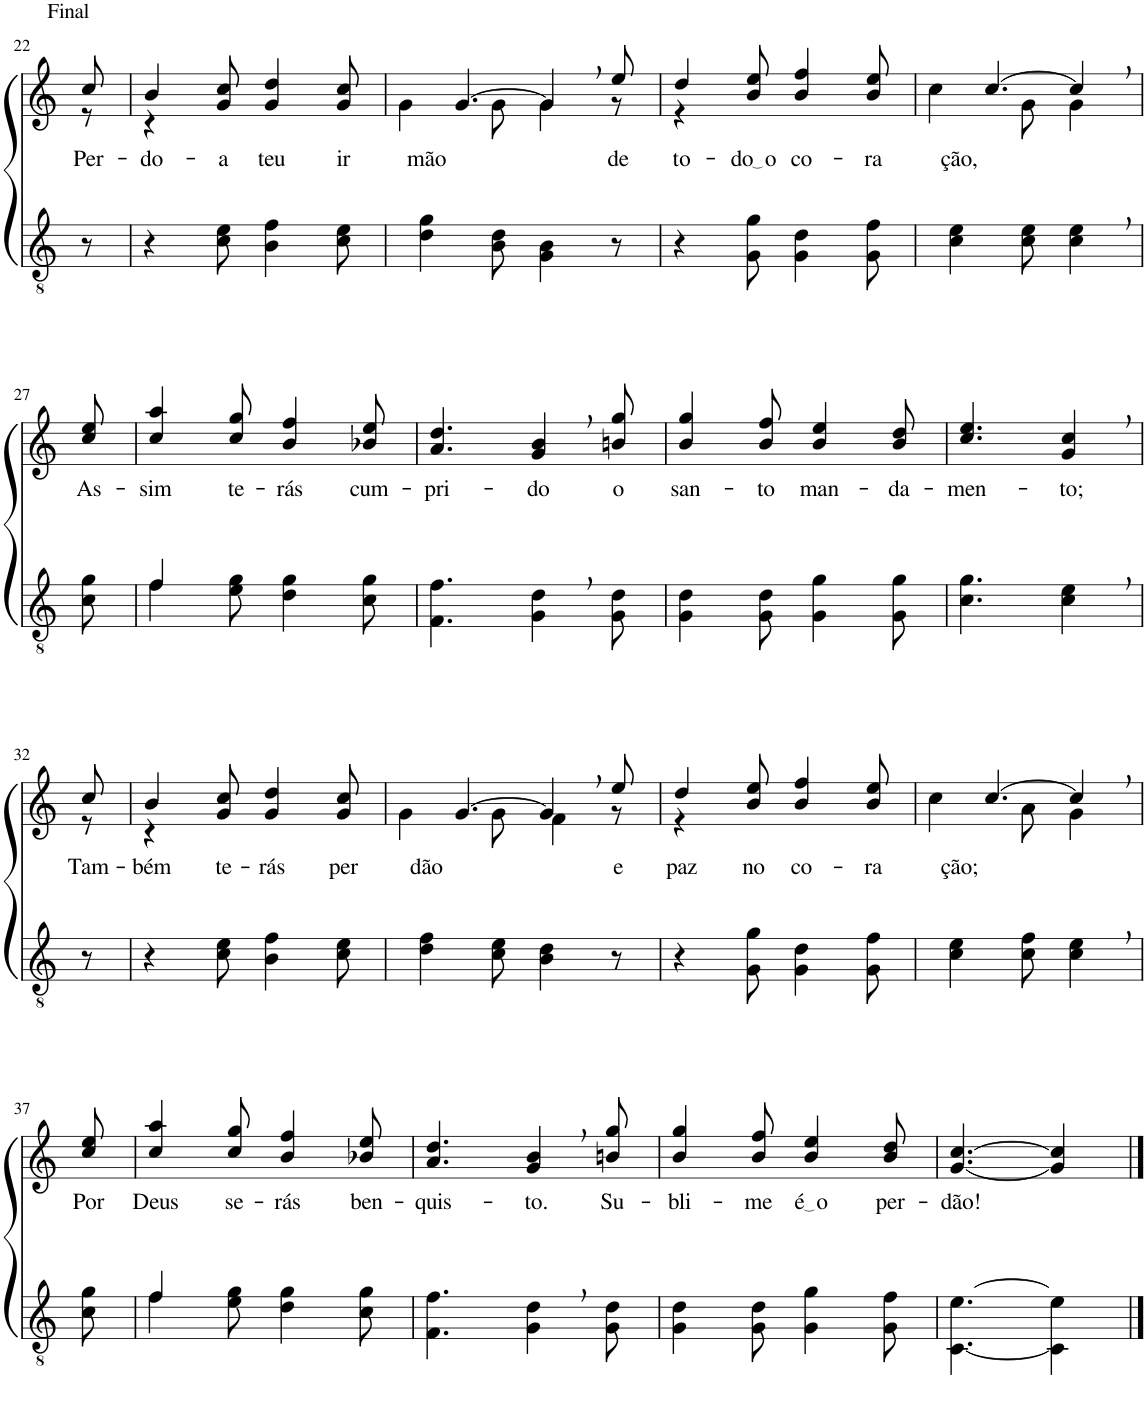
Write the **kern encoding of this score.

**kern	**kern	**text
*part2	*part1	*part1
*staff2	*staff1	*staff1
*I"Parte III e IV	*I"Parte I e II	*
!!LO:PB:g=z
*clefGv2	*clefG2	*
*Trd4c7	*Trd4c7	*
*k[]	*k[]	*
*M6/8	*M6/8	*
=22	=22	=22
!	!LO:TX:a:t=Final	!
!	!	!LO:LY:b
*	*^	*
8r	8cc/	8r	Per-
=23	=23	=23	=23
!	!	!	!LO:LY:b
4r	4b/	4r	-do-
!	!	!	!LO:LY:b
8c\ 8e\	8g/ 8cc/	2ryy	-a
!	!	!	!LO:LY:b
4B\ 4f\	4g/ 4dd/	.	teu
!	!	!	!LO:LY:b
8c\ 8e\	8g/ 8cc/	.	ir-
=24	=24	=24	=24
!	!	!	!LO:LY:b
4d\ 4g\	[4.g/	4g\	-mão
8B\ 8d\	.	8g\	.
4G\ 4B\	4g,/]	4g\	.
!	!	!	!LO:LY:b
8r	8ee/	8r	de
=25	=25	=25	=25
!	!	!	!LO:LY:b
4r	4dd/	4r	to-
!	!	!	!LO:LY:b
8G\ 8g\	8b/ 8ee/	2ryy	do o
!	!	!	!LO:LY:b
4G\ 4d\	4b/ 4ff/	.	co-
!	!	!	!LO:LY:b
8G\ 8f\	8b/ 8ee/	.	-ra-
=26	=26	=26	=26
!	!	!	!LO:LY:b
4c\ 4e\	[4.cc/	4cc\	-ção,
8c\ 8e\	.	8g\	.
4c\, 4e\,	4cc,/]	4g\	.
!!LO:LB:g=z
=27	=27	=27	=27
!	!	!	!LO:LY:b
*	*v	*v	*
8c\ 8g\	8cc/ 8ee/	As-
=28	=28	=28
*^	*	*
!	!	!	!LO:LY:b
4f/	4f\	4cc/ 4aa/	-sim
!	!	!	!LO:LY:b
2ryy	8e\ 8g\	8cc/ 8gg/	te-
!	!	!	!LO:LY:b
.	4d\ 4g\	4b/ 4ff/	-rás
!	!	!	!LO:LY:b
.	8c\ 8g\	8b-X/ 8ee/	cum-
=29	=29	=29	=29
!	!	!	!LO:LY:b
*v	*v	*	*
4.F\ 4.f\	4.a/ 4.dd/	-pri-
!	!	!LO:LY:b
4G\, 4d\,	4g/, 4b/,	-do
!	!	!LO:LY:b
8G\ 8d\	8bn/ 8gg/	o
=30	=30	=30
!	!	!LO:LY:b
4G\ 4d\	4b/ 4gg/	san-
!	!	!LO:LY:b
8G\ 8d\	8b/ 8ff/	-to
!	!	!LO:LY:b
4G\ 4g\	4b/ 4ee/	man-
!	!	!LO:LY:b
8G\ 8g\	8b/ 8dd/	-da-
=31	=31	=31
!	!	!LO:LY:b
4.c\ 4.g\	4.cc/ 4.ee/	-men-
!	!	!LO:LY:b
4c\, 4e\,	4g/, 4cc/,	-to;
!!LO:LB:g=z
=32	=32	=32
!	!	!LO:LY:b
*	*^	*
8r	8cc/	8r	Tam-
=33	=33	=33	=33
!	!	!	!LO:LY:b
4r	4b/	4r	-bém
!	!	!	!LO:LY:b
8c\ 8e\	8g/ 8cc/	2ryy	te-
!	!	!	!LO:LY:b
4B\ 4f\	4g/ 4dd/	.	-rás
!	!	!	!LO:LY:b
8c\ 8e\	8g/ 8cc/	.	per-
=34	=34	=34	=34
!	!	!	!LO:LY:b
4d\ 4f\	[4.g/	4g\	-dão
8c\ 8e\	.	8g\	.
4B\ 4d\	4g,/]	4f\	.
!	!	!	!LO:LY:b
8r	8ee/	8r	e
=35	=35	=35	=35
!	!	!	!LO:LY:b
4r	4dd/	4r	paz
!	!	!	!LO:LY:b
8G\ 8g\	8b/ 8ee/	2ryy	no
!	!	!	!LO:LY:b
4G\ 4d\	4b/ 4ff/	.	co-
!	!	!	!LO:LY:b
8G\ 8f\	8b/ 8ee/	.	-ra-
=36	=36	=36	=36
!	!	!	!LO:LY:b
4c\ 4e\	[4.cc/	4cc\	-ção;
8c\ 8f\	.	8a\	.
4c\, 4e\,	4cc,/]	4g\	.
!!LO:LB:g=z
=37	=37	=37	=37
!	!	!	!LO:LY:b
*	*v	*v	*
8c\ 8g\	8cc/ 8ee/	Por
=38	=38	=38
*^	*	*
!	!	!	!LO:LY:b
4f/	4f\	4cc/ 4aa/	Deus
!	!	!	!LO:LY:b
2ryy	8e\ 8g\	8cc/ 8gg/	se-
!	!	!	!LO:LY:b
.	4d\ 4g\	4b/ 4ff/	-rás
!	!	!	!LO:LY:b
.	8c\ 8g\	8b-X/ 8ee/	ben-
=39	=39	=39	=39
!	!	!	!LO:LY:b
*v	*v	*	*
4.F\ 4.f\	4.a/ 4.dd/	-quis-
!	!	!LO:LY:b
4G\, 4d\,	4g/, 4b/,	-to.
!	!	!LO:LY:b
8G\ 8d\	8bn/ 8gg/	Su-
=40	=40	=40
!	!	!LO:LY:b
4G\ 4d\	4b/ 4gg/	-bli-
!	!	!LO:LY:b
8G\ 8d\	8b/ 8ff/	-me
!	!	!LO:LY:b
4G\ 4g\	4b/ 4ee/	é o
!	!	!LO:LY:b
8G\ 8f\	8b/ 8dd/	per-
=41	=41	=41
!	!	!LO:LY:b
[4.C\ [4.e\	[4.g/ [4.cc/	-dão!
4C\] 4e\]	4g/] 4cc/]	.
==	==	==
*-	*-	*-
